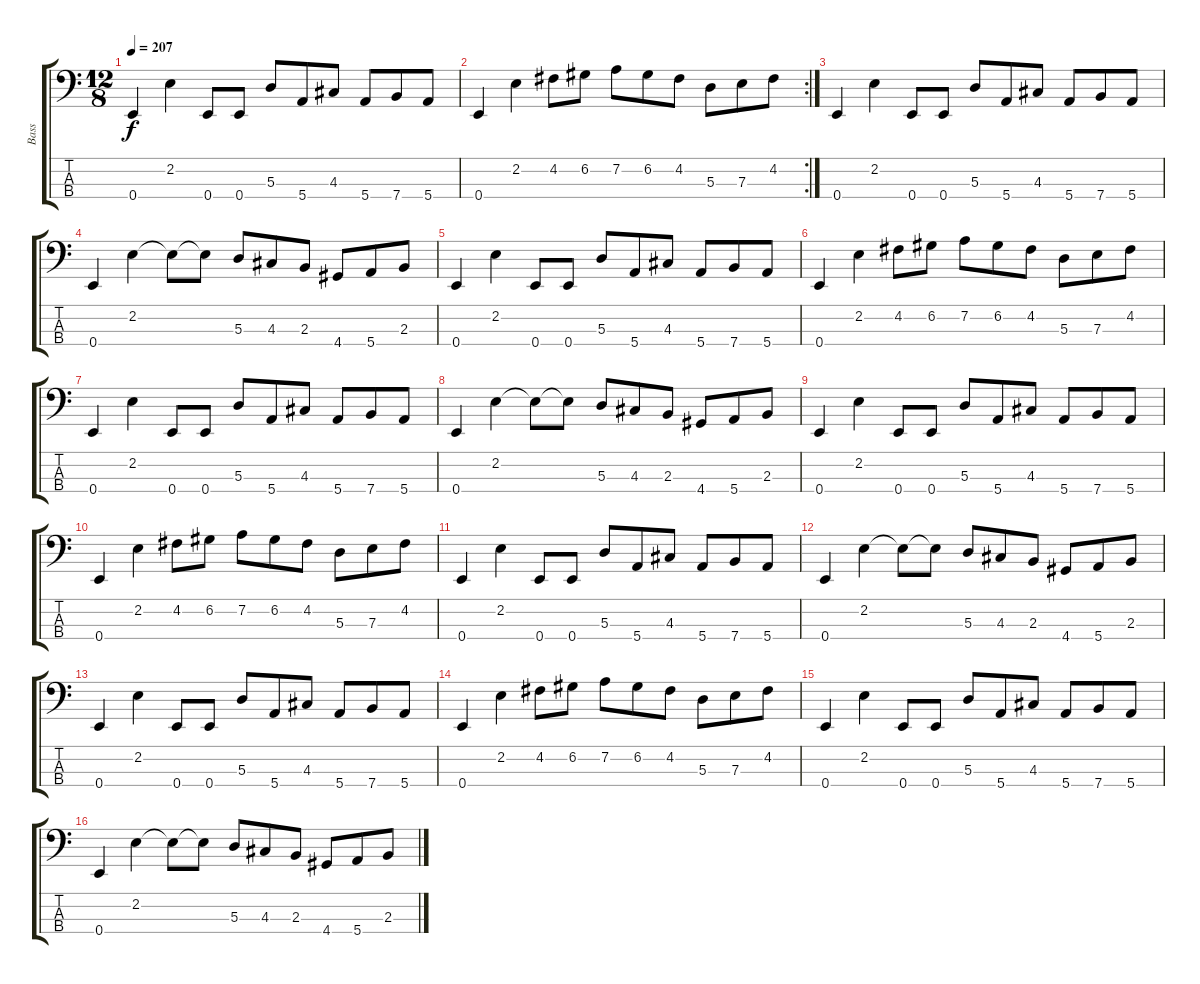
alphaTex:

\track ("Bass" "Bass") {instrument electricbassfinger}
\staff {score tabs}
\tuning (G2 D2 A1 E1) {hide}
\ts (12 8)
\tempo 207
\clef f4
\ks c
0.4.4{dy f} 2.2.4 0.4.8 0.4.8 5.3.8 5.4.8 4.3.8 5.4.8 7.4.8 5.4.8 |
\rc 2
0.4.4 2.2.4 4.2.8 6.2.8 7.2.8 6.2.8 4.2.8 5.3.8 7.3.8 4.2.8 |
0.4.4 2.2.4 0.4.8 0.4.8 5.3.8 5.4.8 4.3.8 5.4.8 7.4.8 5.4.8 |
0.4.4 2.2.4 2.2{t}.8 2.2{t}.8 5.3.8 4.3.8 2.3.8 4.4.8 5.4.8 2.3.8 |
0.4.4 2.2.4 0.4.8 0.4.8 5.3.8 5.4.8 4.3.8 5.4.8 7.4.8 5.4.8 |
0.4.4 2.2.4 4.2.8 6.2.8 7.2.8 6.2.8 4.2.8 5.3.8 7.3.8 4.2.8 |
0.4.4 2.2.4 0.4.8 0.4.8 5.3.8 5.4.8 4.3.8 5.4.8 7.4.8 5.4.8 |
0.4.4 2.2.4 2.2{t}.8 2.2{t}.8 5.3.8 4.3.8 2.3.8 4.4.8 5.4.8 2.3.8 |
0.4.4 2.2.4 0.4.8 0.4.8 5.3.8 5.4.8 4.3.8 5.4.8 7.4.8 5.4.8 |
0.4.4 2.2.4 4.2.8 6.2.8 7.2.8 6.2.8 4.2.8 5.3.8 7.3.8 4.2.8 |
0.4.4 2.2.4 0.4.8 0.4.8 5.3.8 5.4.8 4.3.8 5.4.8 7.4.8 5.4.8 |
0.4.4 2.2.4 2.2{t}.8 2.2{t}.8 5.3.8 4.3.8 2.3.8 4.4.8 5.4.8 2.3.8 |
0.4.4 2.2.4 0.4.8 0.4.8 5.3.8 5.4.8 4.3.8 5.4.8 7.4.8 5.4.8 |
0.4.4 2.2.4 4.2.8 6.2.8 7.2.8 6.2.8 4.2.8 5.3.8 7.3.8 4.2.8 |
0.4.4 2.2.4 0.4.8 0.4.8 5.3.8 5.4.8 4.3.8 5.4.8 7.4.8 5.4.8 |
0.4.4 2.2.4 2.2{t}.8 2.2{t}.8 5.3.8 4.3.8 2.3.8 4.4.8 5.4.8 2.3.8
